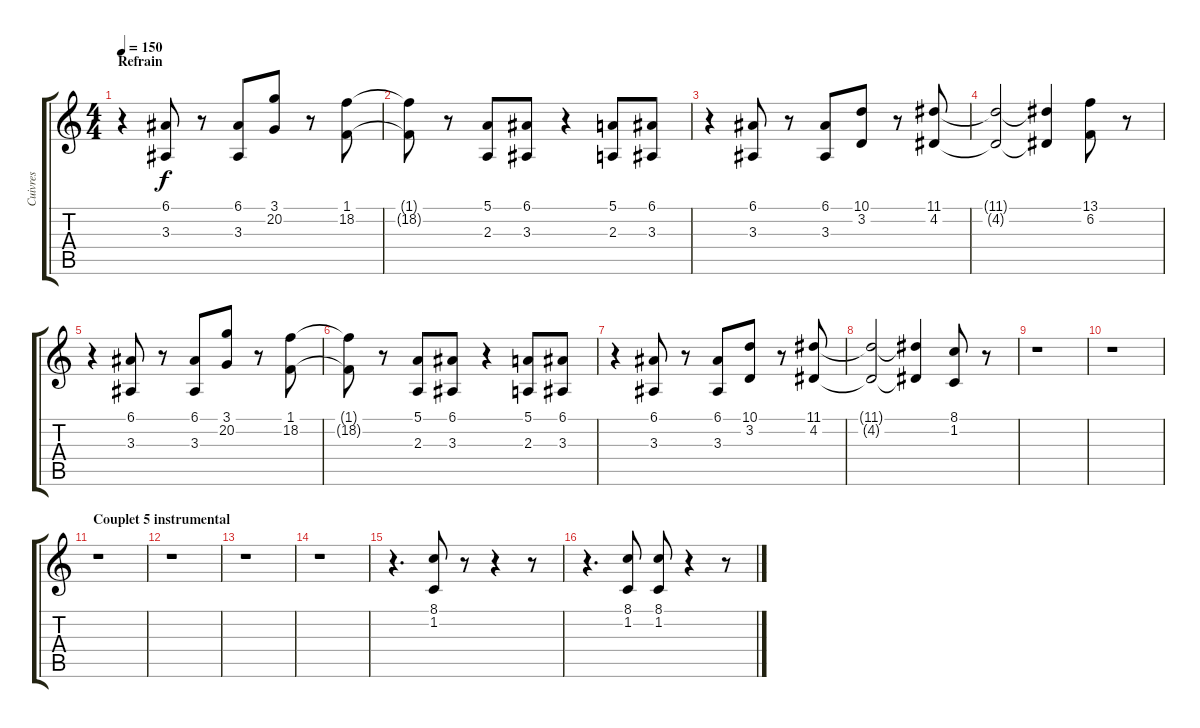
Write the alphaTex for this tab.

\track ("Cuivres" "Cuivres") {instrument brasssection}
\staff {score tabs}
\tuning (E4 B3 G3 D3 A2 E2) {hide}
\ts (4 4)
\section ("" "Refrain")
\tempo 150
\clef g2
\ks c
r.4{dy f} (6.1 3.3).8 r.8 (6.1 3.3).8 (3.1 20.2).8 r.8 (1.1 18.2).8 |
(1.1{t} 18.2{t}).8 r.8 (5.1 2.3).8 (6.1 3.3).8 r.4 (5.1 2.3).8 (6.1 3.3).8 |
r.4 (6.1 3.3).8 r.8 (6.1 3.3).8 (10.1 3.2).8 r.8 (11.1 4.2).8 |
(11.1{t} 4.2{t}).2 (11.1{t} 4.2{t}).4 (13.1 6.2).8 r.8 |
r.4 (6.1 3.3).8 r.8 (6.1 3.3).8 (3.1 20.2).8 r.8 (1.1 18.2).8 |
(1.1{t} 18.2{t}).8 r.8 (5.1 2.3).8 (6.1 3.3).8 r.4 (5.1 2.3).8 (6.1 3.3).8 |
r.4 (6.1 3.3).8 r.8 (6.1 3.3).8 (10.1 3.2).8 r.8 (11.1 4.2).8 |
(11.1{t} 4.2{t}).2 (11.1{t} 4.2{t}).4 (8.1 1.2).8 r.8 |
r.1 |
r.1 |
\section ("" "Couplet 5 instrumental")
r.1 |
r.1 |
r.1 |
r.1 |
r.4{d} (8.1 1.2).8 r.8 r.4 r.8 |
r.4{d} (8.1 1.2).8 (8.1 1.2).8 r.4 r.8
